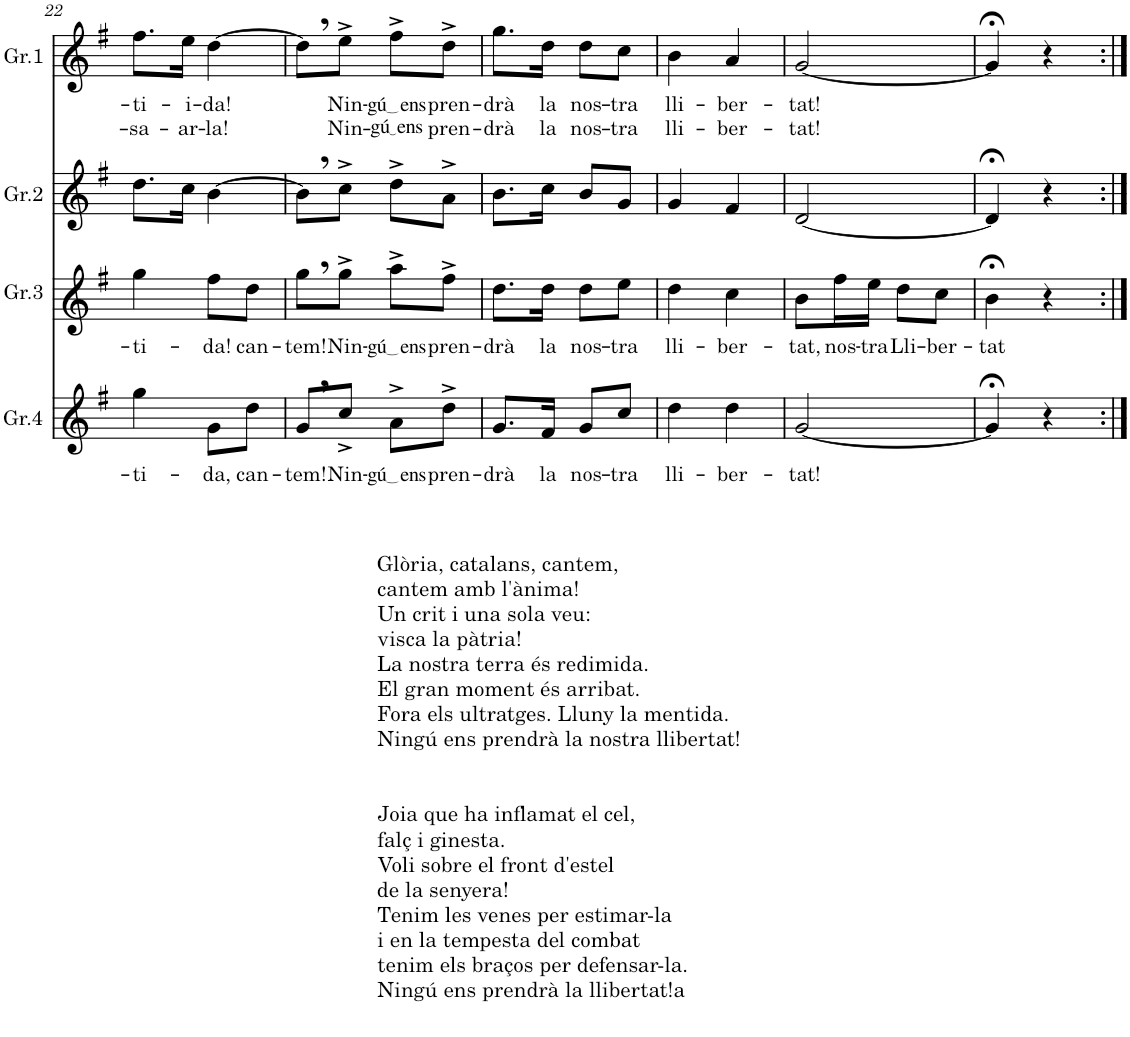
**kern	**text	**kern	**text	**kern	**kern	**text	**text
*part4	*part4	*part3	*part3	*part2	*part1	*part1	*part1
*staff4	*staff4	*staff3	*staff3	*staff2	*staff1	*staff1	*staff1
*I"Gralla4	*	*I"Gralla3	*	*I"Gralla2	*I"Gralla1	*	*
*I'Gr.4	*	*I'Gr.3	*	*I'Gr.2	*I'Gr.1	*	*
!!LO:PB:g=z
*clefG2	*	*clefG2	*	*clefG2	*clefG2	*	*
*k[f#]	*	*k[f#]	*	*k[f#]	*k[f#]	*	*
*M2/4	*	*M2/4	*	*M2/4	*M2/4	*	*
=22	=22	=22	=22	=22	=22	=22	=22
!	!LO:LY:b	!	!LO:LY:b	!	!	!LO:LY:b	!LO:LY:b
4gg\	-ti-	4gg\	-ti-	8.dd\L	8.ff#\L	-ti-	-sa-
!	!	!	!	!	!	!LO:LY:b	!LO:LY:b
.	.	.	.	16cc\Jk	16ee\Jk	-i-	-ar-
!	!LO:LY:b	!	!LO:LY:b	!	!	!LO:LY:b	!LO:LY:b
8g\L	-da,	8ff#\L	-da!	[4b\	[4dd\	-da!	-la!
!	!LO:LY:b	!	!LO:LY:b	!	!	!	!
8dd\J	can-	8dd\J	can-	.	.	.	.
=23	=23	=23	=23	=23	=23	=23	=23
!	!LO:LY:b	!	!LO:LY:b	!	!	!	!
8g,/L	-tem!	8gg,\L	-tem!	8b,\L]	8dd,\L]	.	.
!	!LO:LY:b	!	!LO:LY:b	!	!	!LO:LY:b	!LO:LY:b
8cc^/J	Nin-	8gg^\J	Nin-	8cc^\J	8ee^\J	Nin-	Nin-
!	!LO:LY:b	!	!LO:LY:b	!	!	!LO:LY:b	!LO:LY:b
8a^\L	gú ens	8aa^\L	gú ens	8dd^\L	8ff#^\L	gú ens	gú ens
!	!LO:LY:b	!	!LO:LY:b	!	!	!LO:LY:b	!LO:LY:b
8dd^\J	pren-	8ff#^\J	pren-	8a^\J	8dd^\J	pren-	pren-
=24	=24	=24	=24	=24	=24	=24	=24
!	!LO:LY:b	!	!LO:LY:b	!	!	!LO:LY:b	!LO:LY:b
8.g/L	-drà	8.dd\L	-drà	8.b\L	8.gg\L	-drà	-drà
!	!LO:LY:b	!	!LO:LY:b	!	!	!LO:LY:b	!LO:LY:b
16f#/Jk	la	16dd\Jk	la	16cc\Jk	16dd\Jk	la	la
!	!LO:LY:b	!	!LO:LY:b	!	!	!LO:LY:b	!LO:LY:b
8g/L	nos-	8dd\L	nos-	8b/L	8dd\L	nos-	nos-
!	!LO:LY:b	!	!LO:LY:b	!	!	!LO:LY:b	!LO:LY:b
8cc/J	-tra	8ee\J	-tra	8g/J	8cc\J	-tra	-tra
=25	=25	=25	=25	=25	=25	=25	=25
!	!LO:LY:b	!	!LO:LY:b	!	!	!LO:LY:b	!LO:LY:b
4dd\	lli-	4dd\	lli-	4g/	4b\	lli-	lli-
!	!LO:LY:b	!	!LO:LY:b	!	!	!LO:LY:b	!LO:LY:b
4dd\	-ber-	4cc\	-ber-	4f#/	4a/	-ber-	-ber-
=26	=26	=26	=26	=26	=26	=26	=26
!	!LO:LY:b	!	!LO:LY:b	!	!	!LO:LY:b	!LO:LY:b
[2g/	-tat!	8b\L	-tat,	[2d/	[2g/	-tat!	-tat!
!	!	!	!LO:LY:b	!	!	!	!
.	.	16ff#\L	nos-	.	.	.	.
!	!	!	!LO:LY:b	!	!	!	!
.	.	16ee\JJ	-tra	.	.	.	.
!	!	!	!LO:LY:b	!	!	!	!
.	.	8dd\L	Lli-	.	.	.	.
!	!	!	!LO:LY:b	!	!	!	!
.	.	8cc\J	-ber-	.	.	.	.
=27	=27	=27	=27	=27	=27	=27	=27
!	!	!	!LO:LY:b	!	!	!	!
4g;</]	.	4b;<\	-tat	4d;</]	4g;</]	.	.
4r	.	4r	.	4r	4r	.	.
=:|!	=:|!	=:|!	=:|!	=:|!	=:|!	=:|!	=:|!
*-	*-	*-	*-	*-	*-	*-	*-
